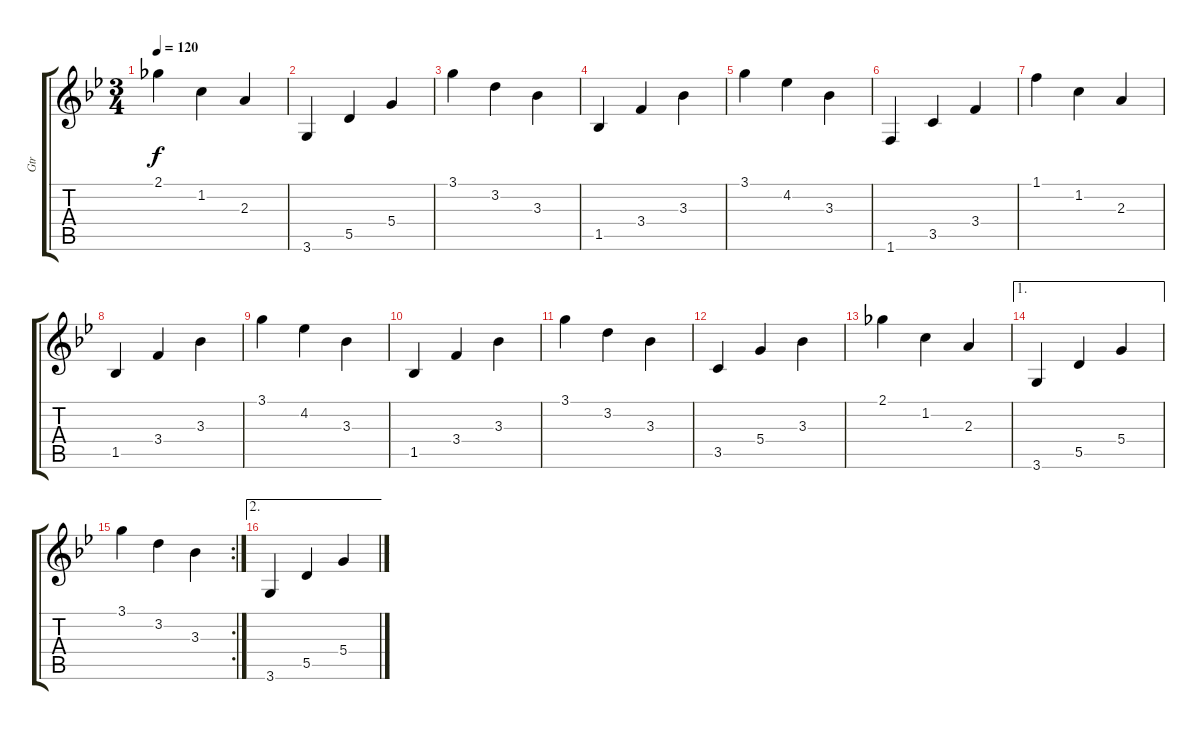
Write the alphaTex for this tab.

\track ("Gtr" "Gtr") {instrument acousticguitarnylon}
\staff {score tabs}
\tuning (E4 B3 G3 D3 A2 E2) {hide}
\ts (3 4)
\tempo 120
\clef g2
\ks bb
2.1.4{dy f} 1.2.4 2.3.4 |
3.6.4 5.5.4 5.4.4 |
3.1.4 3.2.4 3.3.4 |
1.5.4 3.4.4 3.3.4 |
3.1.4 4.2.4 3.3.4 |
1.6.4 3.5.4 3.4.4 |
1.1.4 1.2.4 2.3.4 |
1.5.4 3.4.4 3.3.4 |
3.1.4 4.2.4 3.3.4 |
1.5.4 3.4.4 3.3.4 |
3.1.4 3.2.4 3.3.4 |
3.5.4 5.4.4 3.3.4 |
2.1.4 1.2.4 2.3.4 |
\ae 1
3.6.4 5.5.4 5.4.4 |
\rc 2
3.1.4 3.2.4 3.3.4 |
\ae 2
3.6.4 5.5.4 5.4.4
